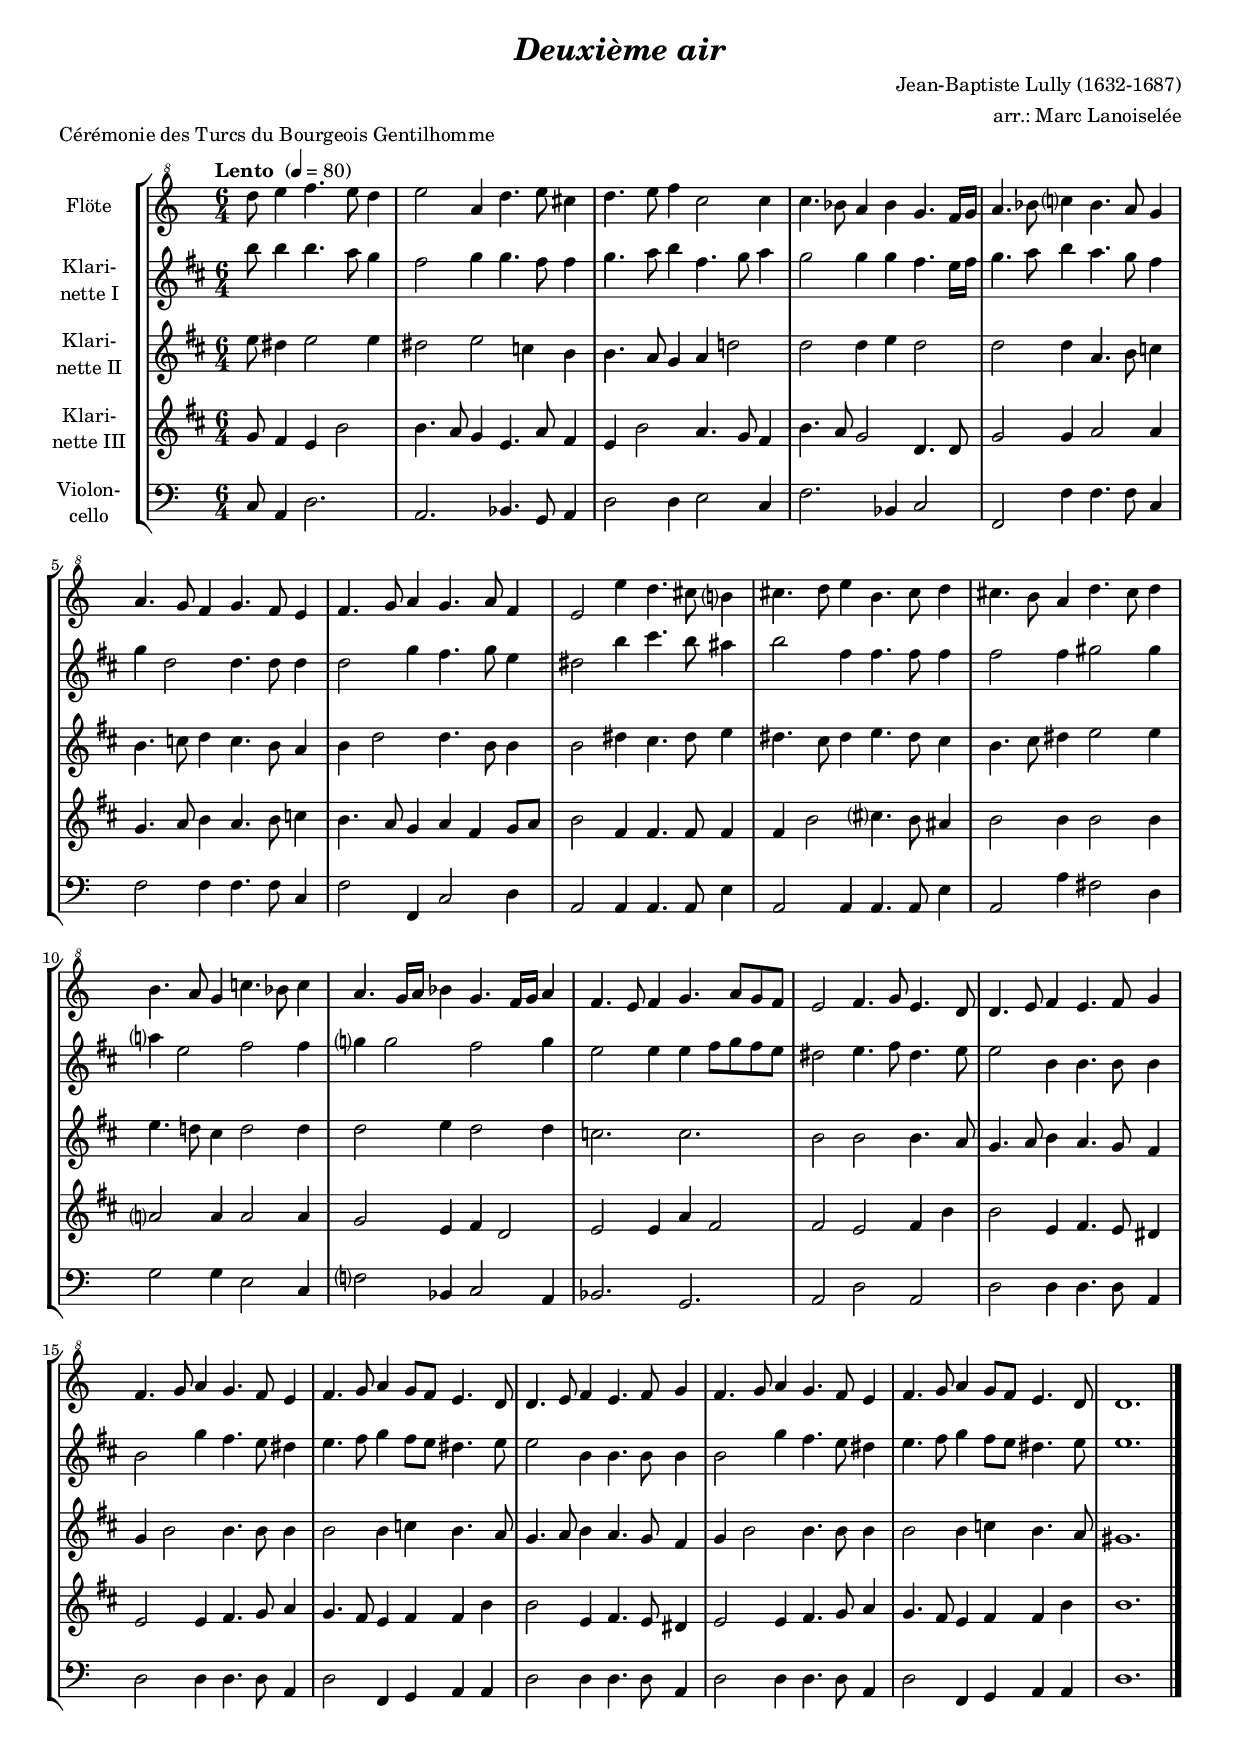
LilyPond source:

\version "2.18.2"
\include "deutsch.ly"

#(set-global-staff-size 17)

\header {
  title     = \markup \bold \italic "Deuxième air"
  composer  = "Jean-Baptiste Lully (1632-1687)"
  arranger  = "arr.: Marc Lanoiselée"
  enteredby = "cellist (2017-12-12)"
  piece     = "Cérémonie des Turcs du Bourgeois Gentilhomme"
}

voiceconsts = {
  \key d \major
  \time 6/4
  \clef "treble"
%  \numericTimeSignature
  \compressFullBarRests
  \tempo "Lento " 4=80
}

micl = "clarinet"
mifl = "flute"
mist = "string ensemble 1"
miba = "cello"
%miba = "harpsichord"
milo = "drawbar organ"

va = \relative c''' {
  \voiceconsts
  \clef "treble^8"

  \partial 8*9 e8 fis4 g4. fis8 e4
  fis2 h,4 e4. fis8 dis4
  e4. fis8 g4 d2 d4

  d4. c8 h4 c a4. g16 a
  h4. c8 d?4 c4. h8 a4
  h4. a8 g4 a4. g8 fis4
  g4. a8 h4 a4. h8 g4

  fis2 fis'4 e4. dis8 cis?4
  dis4. e8 fis4 cis4. dis8 e4
  dis4. cis8 h4 e4. dis8 e4
  cis4. h8 a4 d!4. c8 d4

  h4. a16 h c4 a4. g16 a h4
  g4. fis8 g4 a4. h8 a g
  fis2 g4. a8 fis4. e8

  e4. fis8 g4 fis4. g8 a4
  g4. a8 h4 a4. g8 fis4
  g4. a8 h4 a8 g fis4. e8

  e4. fis8 g4 fis4. g8 a4
  g4. a8 h4 a4. g8 fis4
  g4. a8 h4 a8 g fis4. e8
  e1. \bar "|."
}

vb = \relative c''' {
  \voiceconsts

  \partial 8*9 h8 h4 h4. a8 g4
  fis2 g4 g4. fis8 fis4
  g4. a8 h4 fis4. g8 a4

  g2 g4 g fis4. e16 fis
  g4. a8 h4 a4. g8 fis4
  g d2 d4. d8 d4
  d2 g4 fis4. g8 e4

  dis2 h'4 cis4. h8 ais4
  h2 fis4 fis4. fis8 fis4
  fis2 fis4 gis2 gis4
  a? e2 fis fis4

  g? g2 fis g4
  e2 e4 e fis8 g fis e
  dis2 e4. fis8 dis4. e8

  e2 h4 h4. h8 h4
  h2 g'4 fis4. e8 dis4
  e4. fis8 g4 fis8 e dis4. e8

  e2 h4 h4. h8 h4
  h2 g'4 fis4. e8 dis4
  e4. fis8 g4 fis8 e dis4. e8
  e1. \bar "|."
}

vc = \relative c'' {
  \voiceconsts

  \partial 8*9 e8 dis4 e2 e4
  dis2 e c4 h
  h4. a8 g4 a d!2

  d d4 e d2
  d d4 a4. h8 c4
  h4. c8 d4 c4. h8 a4
  h d2 d4. h8 h4

  h2 dis4 cis4. dis8 e4
  dis4. cis8 dis4 e4. dis8 cis4
  h4. cis8 dis4 e2 e4
  e4. d!8 cis4 d2 d4

  d2 e4 d2 d4
  c2. c
  h2 h h4. a8

  g4. a8 h4 a4. g8 fis4
  g h2 h4. h8 h4
  h2 h4 c h4. a8

  g4. a8 h4 a4. g8 fis4
  g h2 h4. h8 h4
  h2 h4 c h4. a8
  gis1. \bar "|."
}

vd = \relative c'' {
  \voiceconsts

  \partial 8*9 g8 fis4 e h'2
  h4. a8 g4 e4. a8 fis4
  e h'2 a4. g8 fis4

  h4. a8 g2 d4. d8
  g2 g4 a2 a4
  g4. a8 h4 a4. h8 c4
  h4. a8 g4 a fis g8 a

  h2 fis4 fis4. fis8 fis4
  fis h2 cis?4. h8 ais4
  h2 h4 h2 h4
  a?2 a4 a2 a4

  g2 e4 fis d2
  e e4 a fis2
  fis e fis4 h

  h2 e,4 fis4. e8 dis4
  e2 e4 fis4. g8 a4
  g4. fis8 e4 fis fis h

  h2 e,4 fis4. e8 dis4
  e2 e4 fis4. g8 a4
  g4. fis8 e4 fis fis h
  h1. \bar "|."
}

ve = \relative c {
  \voiceconsts
  \clef "bass"

  \partial 8*9 d8 h4 e2.
  h c4. a8 h4
  e2 e4 fis2 d4

  g2. c,4 d2
  g, g'4 g4. g8 d4
  g2 g4 g4. g8 d4
  g2 g,4 d'2 e4

  h2 h4 h4. h8 fis'4
  h,2 h4 h4. h8 fis'4
  h,2 h'4 gis2 e4
  a2 a4 fis2 d4

  g?2 c,4 d2 h4
  c2. a
  h2 e h

  e e4 e4. e8 h4
  e2 e4 e4. e8 h4
  e2 g,4 a h h

  e2 e4 e4. e8 h4
  e2 e4 e4. e8 h4
  e2 g,4 a h h
  e1. \bar "|."
}


music = \new StaffGroup <<
      \new Staff {
	\set Staff.midiInstrument = \mifl
	\set Staff.instrumentName = \markup \center-column { "Flöte" }
	\transpose d c { \va }
      }

      \new Staff {
	\set Staff.midiInstrument = \micl
	\set Staff.instrumentName = \markup \center-column { "Klari-" "nette I" }
	\transpose d d { \vb }
      }

      \new Staff {
	\set Staff.midiInstrument = \micl
	\set Staff.instrumentName = \markup \center-column { "Klari-" "nette II" }
	\transpose d d { \vc }
      }

      \new Staff {
	\set Staff.midiInstrument = \micl
	\set Staff.instrumentName = \markup \center-column { "Klari-" "nette III" }
	\transpose d d { \vd }
      }

      \new Staff {
	\set Staff.midiInstrument = \miba
	\set Staff.instrumentName = \markup \center-column { "Violon-" "cello" }
	\transpose d c { \ve }
      }
>>

\book {
  \score {
    \music
    \layout {}
  }

  \score {
    \unfoldRepeats \music

    \midi {
      \context {
        \Score
      }
    }
  }
}
